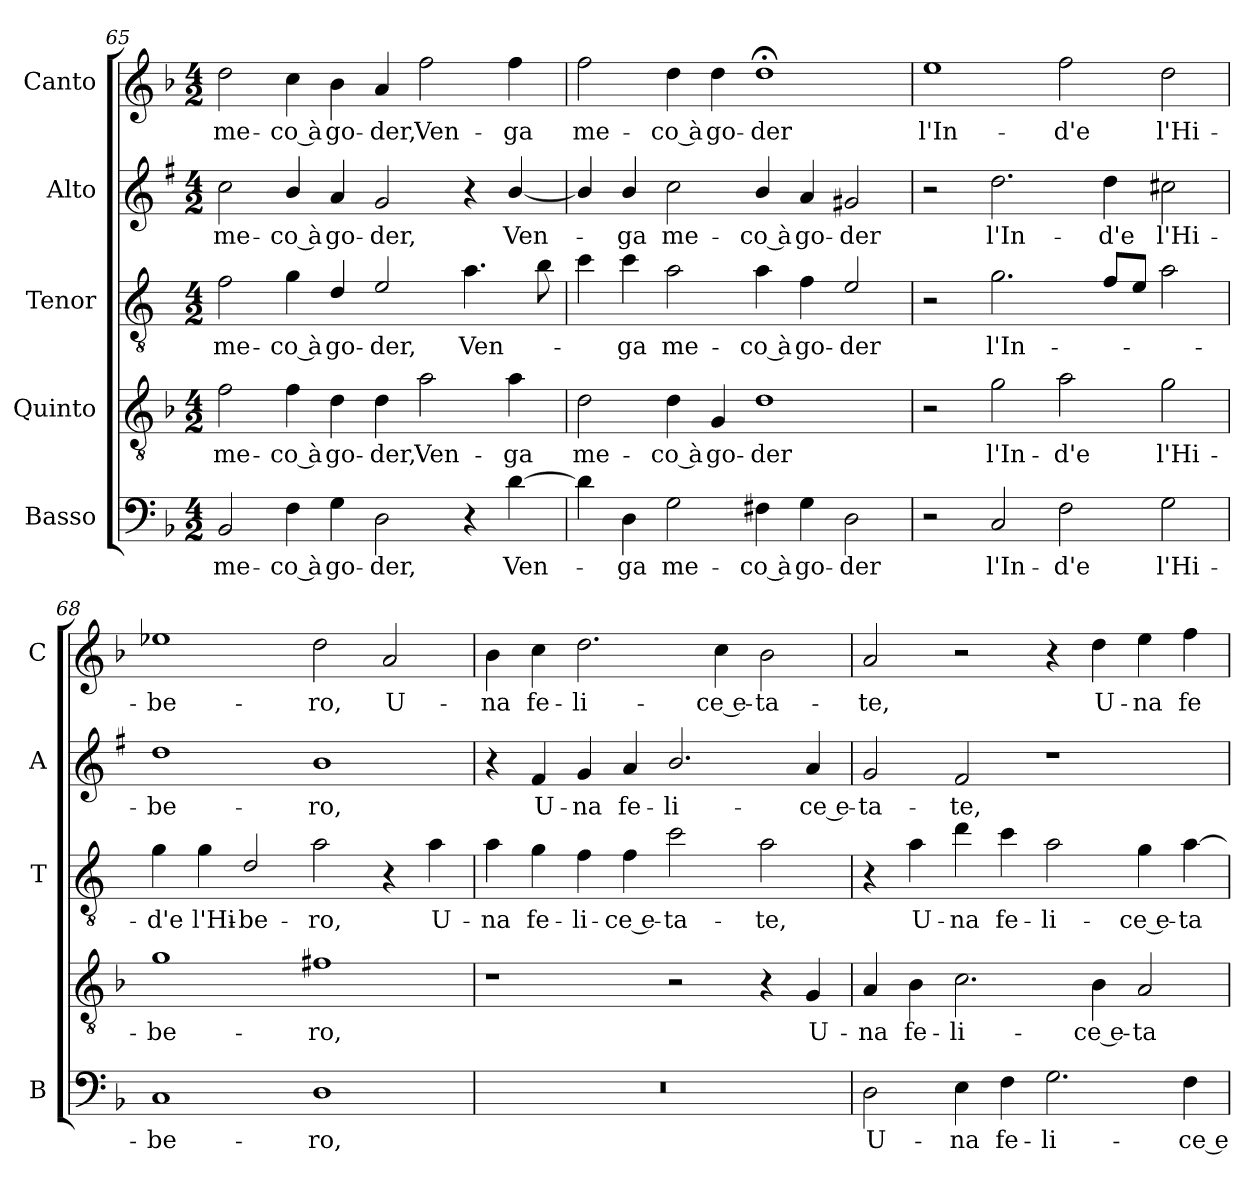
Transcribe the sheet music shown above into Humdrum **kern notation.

**kern	**text	**kern	**text	**kern	**text	**kern	**text	**kern	**text
*part5	*part5	*part4	*part4	*part3	*part3	*part2	*part2	*part1	*part1
*staff5	*staff5	*staff4	*staff4	*staff3	*staff3	*staff2	*staff2	*staff1	*staff1
*I"Basso	*	*I"Quinto	*	*I"Tenor	*	*I"Alto	*	*I"Canto	*
*I'B	*	*	*	*I'T	*	*I'A	*	*I'C	*
*clefF4	*	*clefGv2	*	*clefGv2	*	*clefG2	*	*clefG2	*
*	*	*	*	*ITrd4c7	*	*ITrd1c2	*	*	*
*k[b-]	*	*k[b-]	*	*k[b-]	*	*k[b-]	*	*k[b-]	*
*F:	*	*F:	*	*F:	*	*F:	*	*F:	*
*M4/2	*	*M4/2	*	*M4/2	*	*M4/2	*	*M4/2	*
=65	=65	=65	=65	=65	=65	=65	=65	=65	=65
!	!LO:LY:b	!	!LO:LY:b	!	!LO:LY:b	!	!LO:LY:b	!	!LO:LY:b
2BB-/	me-	2f\	me-	2B-\	me-	2b-\	me-	2dd\	me-
!	!LO:LY:b	!	!LO:LY:b	!	!LO:LY:b	!	!LO:LY:b	!	!LO:LY:b
4F\	-co à	4f\	-co à	4c\	-co à	4a/	-co à	4cc\	-co à
!	!LO:LY:b	!	!LO:LY:b	!	!LO:LY:b	!	!LO:LY:b	!	!LO:LY:b
4G\	go-	4d\	go-	4G/	go-	4g/	go-	4b-\	go-
!	!LO:LY:b	!	!LO:LY:b	!	!LO:LY:b	!	!LO:LY:b	!	!LO:LY:b
2D\	-der,	4d\	-der,	2A/	-der,	2f/	-der,	4a/	-der,
!	!	!	!LO:LY:b	!	!	!	!	!	!LO:LY:b
.	.	2a\	Ven-	.	.	.	.	2ff\	Ven-
!	!	!	!	!	!LO:LY:b	!	!	!	!
4r	.	.	.	4.d\	Ven-	4r	.	.	.
!	!LO:LY:b	!	!LO:LY:b	!	!	!	!LO:LY:b	!	!LO:LY:b
[4d\	Ven-	4a\	-ga	.	.	[4a/	Ven-	4ff\	-ga
.	.	.	.	8e\	.	.	.	.	.
=66	=66	=66	=66	=66	=66	=66	=66	=66	=66
!	!	!	!LO:LY:b	!	!	!	!	!	!LO:LY:b
4d\]	.	2d\	me-	4f\	.	4a/]	.	2ff\	me-
!	!LO:LY:b	!	!	!	!LO:LY:b	!	!LO:LY:b	!	!
4D\	-ga	.	.	4f\	-ga	4a/	-ga	.	.
!	!LO:LY:b	!	!LO:LY:b	!	!LO:LY:b	!	!LO:LY:b	!	!LO:LY:b
2G\	me-	4d\	-co à	2d\	me-	2b-\	me-	4dd\	-co à
!	!	!	!LO:LY:b	!	!	!	!	!	!LO:LY:b
.	.	4G/	go-	.	.	.	.	4dd\	go-
!	!LO:LY:b	!	!LO:LY:b	!	!LO:LY:b	!	!LO:LY:b	!	!LO:LY:b
4F#X\	-co à	1d	-der	4d\	-co à	4a/	-co à	1dd;<	-der
!	!LO:LY:b	!	!	!	!LO:LY:b	!	!LO:LY:b	!	!
4G\	go-	.	.	4B-\	go-	4g/	go-	.	.
!	!LO:LY:b	!	!	!	!LO:LY:b	!	!LO:LY:b	!	!
2D\	-der	.	.	2A/	-der	2f#X/	-der	.	.
!!LO:LB:g=z
=67	=67	=67	=67	=67	=67	=67	=67	=67	=67
!	!	!	!	!	!	!	!	!	!LO:LY:b
2r	.	2r	.	2r	.	2r	.	1ee	l'In-
!	!LO:LY:b	!	!LO:LY:b	!	!LO:LY:b	!	!LO:LY:b	!	!
2C/	l'In-	2g\	l'In-	2.c\	l'In-	2.cc\	l'In-	.	.
!	!LO:LY:b	!	!LO:LY:b	!	!	!	!	!	!LO:LY:b
2F\	-d'e	2a\	-d'e	.	.	.	.	2ff\	-d'e
!	!	!	!	!	!	!	!LO:LY:b	!	!
.	.	.	.	8B-/L	.	4cc\	-d'e	.	.
.	.	.	.	8A/J	.	.	.	.	.
!	!LO:LY:b	!	!LO:LY:b	!	!	!	!LO:LY:b	!	!LO:LY:b
2G\	l'Hi-	2g\	l'Hi-	2d\	.	2bn\	l'Hi-	2dd\	l'Hi-
=68	=68	=68	=68	=68	=68	=68	=68	=68	=68
!	!LO:LY:b	!	!LO:LY:b	!	!LO:LY:b	!	!LO:LY:b	!	!LO:LY:b
1C	-be-	1g	-be-	4c\	-d'e	1cc	-be-	1ee-X	-be-
!	!	!	!	!	!LO:LY:b	!	!	!	!
.	.	.	.	4c\	l'Hi-	.	.	.	.
!	!	!	!	!	!LO:LY:b	!	!	!	!
.	.	.	.	2G/	-be-	.	.	.	.
!	!LO:LY:b	!	!LO:LY:b	!	!LO:LY:b	!	!LO:LY:b	!	!LO:LY:b
1D	-ro,	1f#X	-ro,	2d\	-ro,	1a	-ro,	2dd\	-ro,
!	!	!	!	!	!	!	!	!	!LO:LY:b
.	.	.	.	4r	.	.	.	2a/	U-
!	!	!	!	!	!LO:LY:b	!	!	!	!
.	.	.	.	4d\	U-	.	.	.	.
=69	=69	=69	=69	=69	=69	=69	=69	=69	=69
!	!	!	!	!	!LO:LY:b	!	!	!	!LO:LY:b
0r	.	1r	.	4d\	-na	4r	.	4b-\	-na
!	!	!	!	!	!LO:LY:b	!	!LO:LY:b	!	!LO:LY:b
.	.	.	.	4c\	fe-	4e/	U-	4cc\	fe-
!	!	!	!	!	!LO:LY:b	!	!LO:LY:b	!	!LO:LY:b
.	.	.	.	4B-\	-li-	4f/	-na	2.dd\	-li-
!	!	!	!	!	!LO:LY:b	!	!LO:LY:b	!	!
.	.	.	.	4B-\	-ce e-	4g/	fe-	.	.
!	!	!	!	!	!LO:LY:b	!	!LO:LY:b	!	!
.	.	2r	.	2f\	-ta-	2.a/	-li-	.	.
!	!	!	!	!	!	!	!	!	!LO:LY:b
.	.	.	.	.	.	.	.	4cc\	-ce e-
!	!	!	!	!	!LO:LY:b	!	!	!	!LO:LY:b
.	.	4r	.	2d\	-te,	.	.	2b-\	-ta-
!	!	!	!LO:LY:b	!	!	!	!LO:LY:b	!	!
.	.	4G/	U-	.	.	4g/	-ce e-	.	.
=70	=70	=70	=70	=70	=70	=70	=70	=70	=70
!	!LO:LY:b	!	!LO:LY:b	!	!	!	!LO:LY:b	!	!LO:LY:b
2D\	U-	4A/	-na	4r	.	2f/	-ta-	2a/	-te,
!	!	!	!LO:LY:b	!	!LO:LY:b	!	!	!	!
.	.	4B-\	fe-	4d\	U-	.	.	.	.
!	!LO:LY:b	!	!LO:LY:b	!	!LO:LY:b	!	!LO:LY:b	!	!
4E\	-na	2.c\	-li-	4g\	-na	2e/	-te,	2r	.
!	!LO:LY:b	!	!	!	!LO:LY:b	!	!	!	!
4F\	fe-	.	.	4f\	fe-	.	.	.	.
!	!LO:LY:b	!	!	!	!LO:LY:b	!	!	!	!
2.G\	-li-	.	.	2d\	-li-	1r	.	4r	.
!	!	!	!LO:LY:b	!	!	!	!	!	!LO:LY:b
.	.	4B-\	-ce e-	.	.	.	.	4dd\	U-
!	!	!	!LO:LY:b	!	!LO:LY:b	!	!	!	!LO:LY:b
.	.	2A/	-ta-	4c\	-ce e-	.	.	4ee\	-na
!	!LO:LY:b	!	!	!	!LO:LY:b	!	!	!	!LO:LY:b
4F\	-ce e-	.	.	[4d\	-ta-	.	.	4ff\	fe-
=	=	=	=	=	=	=	=	=	=
*-	*-	*-	*-	*-	*-	*-	*-	*-	*-
